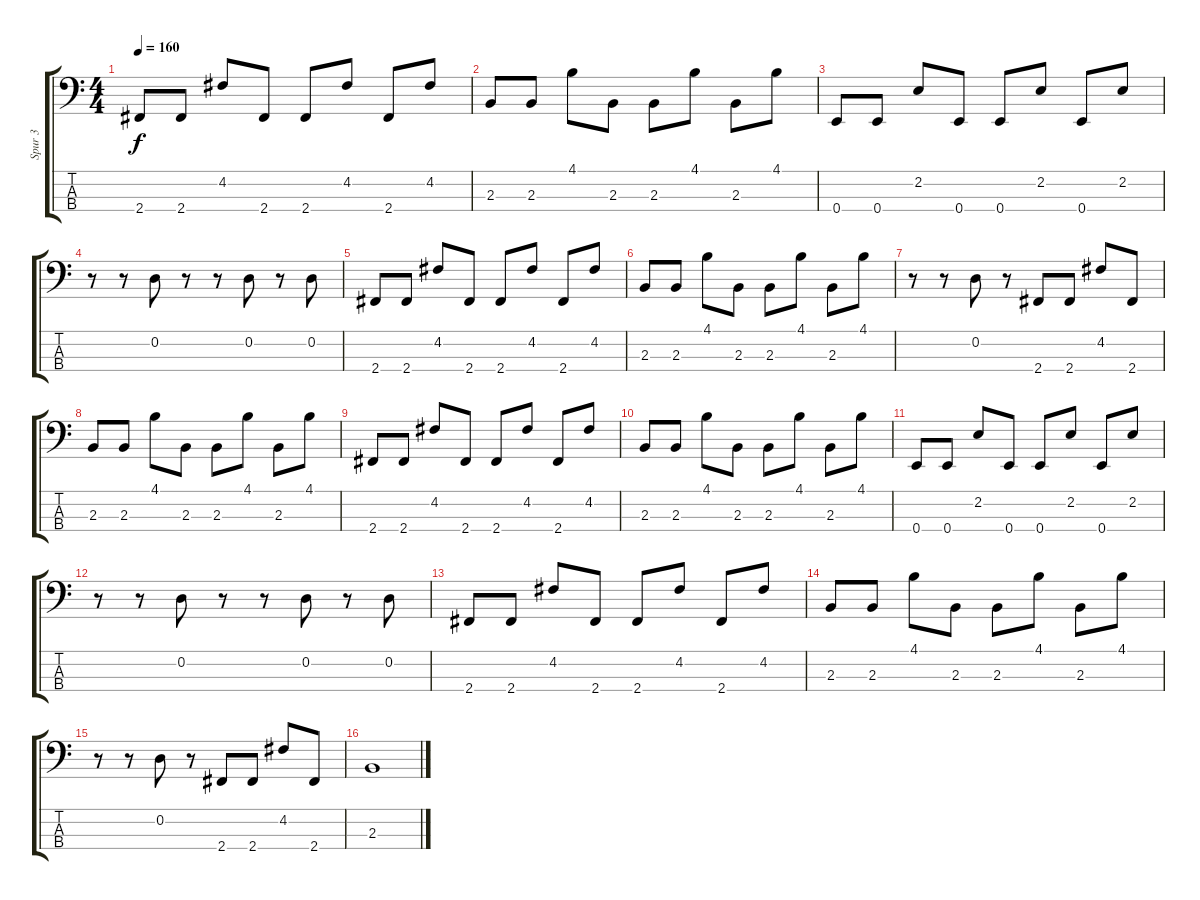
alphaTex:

\track ("Spur 3" "Spur 3") {instrument synthbass1}
\staff {score tabs}
\tuning (G2 D2 A1 E1) {hide}
\ts (4 4)
\tempo 160
\clef f4
\ks c
2.4.8{dy f} 2.4.8 4.2.8 2.4.8 2.4.8 4.2.8 2.4.8 4.2.8 |
2.3.8 2.3.8 4.1.8 2.3.8 2.3.8 4.1.8 2.3.8 4.1.8 |
0.4.8 0.4.8 2.2.8 0.4.8 0.4.8 2.2.8 0.4.8 2.2.8 |
r.8 r.8 0.2.8 r.8 r.8 0.2.8 r.8 0.2.8 |
2.4.8 2.4.8 4.2.8 2.4.8 2.4.8 4.2.8 2.4.8 4.2.8 |
2.3.8 2.3.8 4.1.8 2.3.8 2.3.8 4.1.8 2.3.8 4.1.8 |
r.8 r.8 0.2.8 r.8 2.4.8 2.4.8 4.2.8 2.4.8 |
2.3.8 2.3.8 4.1.8 2.3.8 2.3.8 4.1.8 2.3.8 4.1.8 |
2.4.8 2.4.8 4.2.8 2.4.8 2.4.8 4.2.8 2.4.8 4.2.8 |
2.3.8 2.3.8 4.1.8 2.3.8 2.3.8 4.1.8 2.3.8 4.1.8 |
0.4.8 0.4.8 2.2.8 0.4.8 0.4.8 2.2.8 0.4.8 2.2.8 |
r.8 r.8 0.2.8 r.8 r.8 0.2.8 r.8 0.2.8 |
2.4.8 2.4.8 4.2.8 2.4.8 2.4.8 4.2.8 2.4.8 4.2.8 |
2.3.8 2.3.8 4.1.8 2.3.8 2.3.8 4.1.8 2.3.8 4.1.8 |
r.8 r.8 0.2.8 r.8 2.4.8 2.4.8 4.2.8 2.4.8 |
2.3.1
